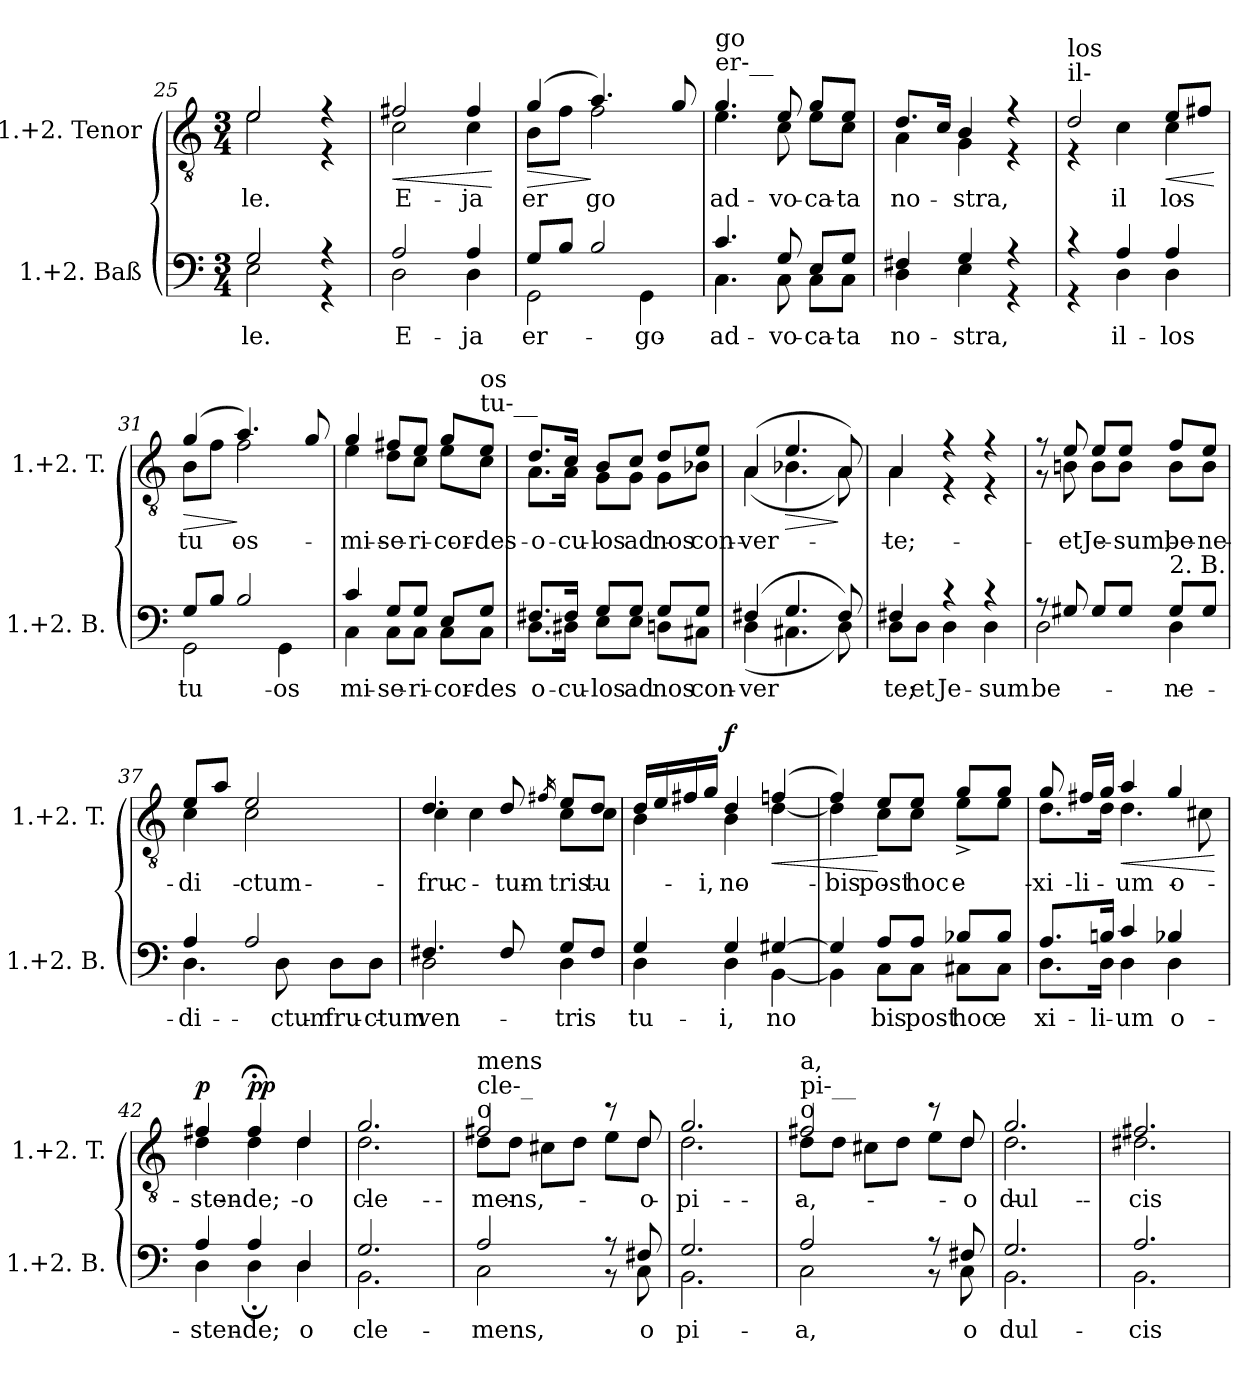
**kern	**text	**kern	**text	**dynam
*part2	*part2	*part1	*part1	*part1
*staff2	*staff2	*staff1	*staff1	*staff1
*I"1.+2. Baß	*	*I"1.+2. Tenor	*	*
*I'1.+2. B.	*	*I'1.+2. T.	*	*
*clefF4	*	*clefGv2	*	*
*k[]	*	*k[]	*	*
*M3/4	*	*M3/4	*	*
=25	=25	=25	=25	=25
*^	*	*	*	*
!	!	!LO:LY:b	!	!LO:LY:b	!
*	*	*	*^	*	*
2G/	2E\	-le.	2e/	2e\	le.	.
4r	4r	.	4r	4r	.	.
=26	=26	=26	=26	=26	=26	=26
!	!	!LO:LY:b	!	!	!LO:LY:b	!LO:HP:b
!	!	!	!	!	!	!LO:DY:n=1:b
!	!	!	!	!	!	!LO:DY:n=2:b
!	!	!	!	!	!	!LO:DY:n=3:b
!	!	!	!	!	!	!LO:DY:n=4:b
2A/	2D\	E-	2f#X/	2c\	E-	< p ff mf p
!	!	!LO:LY:b	!	!	!LO:LY:b	!
4A/	4D\	-ja	4f#/	4c\	-ja	.
*v	*v	*	*	*	*	*
*	*	*v	*v	*	*
.	.	.	.	[
=27	=27	=27	=27	=27
*^	*	*	*	*
!	!	!LO:LY:b	!	!LO:LY:b	!LO:HP:b
*	*	*	*^	*	*
8G/L	2GG\	er-	(>4g/	8B\L	er­	>
8B/J	.	.	.	8f\J	.	.
!	!	!	!	!	!LO:LY:b	!
2B/	.	.	4.a/)	2f\	go	]
!	!	!LO:LY:b	!	!	!	!
.	4GG\	-go	.	.	.	.
.	.	.	8g/	.	.	.
=28	=28	=28	=28	=28	=28	=28
!	!	!	!LO:TX:a:t=er-__	!	!	!
!	!	!	!LO:TX:a:t=go	!	!	!
!	!	!LO:LY:b	!	!	!LO:LY:b	!
4.c/	4.C\	ad-	4.g/	4.e\	ad-	.
!	!	!LO:LY:b	!	!	!LO:LY:b	!
8G/	8C\	-vo-	8e/	8c\	-vo-	.
!	!	!LO:LY:b	!	!	!LO:LY:b	!
8E/L	8C\L	-ca-	8g/L	8e\L	-ca-	.
!	!	!LO:LY:b	!	!	!LO:LY:b	!
8G/J	8C\J	-ta	8e/J	8c\J	-ta	.
=29	=29	=29	=29	=29	=29	=29
!	!	!LO:LY:b	!	!	!LO:LY:b	!
4F#X/	4D\	no-	8.d/L	4A\	no-	.
.	.	.	16c/Jk	.	.	.
!	!	!LO:LY:b	!	!	!LO:LY:b	!
4G/	4E\	-stra,	4B/	4G\	-stra,	.
4r	4r	.	4r	4r	.	.
=30	=30	=30	=30	=30	=30	=30
!	!	!	!LO:TX:a:t=il-	!	!	!
!	!	!	!LO:TX:a:t=los	!	!	!
4r	4r	.	2d/	4r	.	.
!	!	!LO:LY:b	!	!	!LO:LY:b	!
4A/	4D\	il-	.	4c\	il-	.
!	!	!LO:LY:b	!	!	!LO:LY:b	!LO:HP:b
4A/	4D\	-los	8e/L	4c\	-los	<
.	.	.	8f#X/J	.	.	.
*v	*v	*	*	*	*	*
*	*	*v	*v	*	*
.	.	.	.	[
!!LO:PB:g=z
=31	=31	=31	=31	=31
*^	*	*	*	*
!	!	!LO:LY:b	!	!LO:LY:b	!LO:HP:b
*	*	*	*^	*	*
8G/L	2GG\	tu-	(>4g/	8B\L	tu­	>
8B/J	.	.	.	8f\J	.	.
!	!	!	!	!	!LO:LY:b	!
2B/	.	.	4.a/)	2f\	os	]
!	!	!LO:LY:b	!	!	!	!
.	4GG\	-os	.	.	.	.
.	.	.	8g/	.	.	.
=32	=32	=32	=32	=32	=32	=32
!	!	!LO:LY:b	!	!	!LO:LY:b	!
4c/	4C\	mi-	4g/	4e\	mi-	.
!	!	!LO:LY:b	!	!	!LO:LY:b	!
8G/L	8C\L	-se-	8f#X/L	8d\L	-se-	.
!	!	!LO:LY:b	!	!	!LO:LY:b	!
8G/J	8C\J	-ri-	8e/J	8c\J	-ri-	.
!	!	!LO:LY:b	!	!	!LO:LY:b	!LO:DY:b
!	!	!	!	!	!	!LO:DY:n=1:b
!	!	!	!	!	!	!LO:DY:n=2:b
8E/L	8C\L	-cor-	8g/L	8e\L	-cor-	ff mf p
!	!	!	!LO:TX:a:t=tu-__	!	!	!
!	!	!	!LO:TX:a:t=os	!	!	!
!	!	!LO:LY:b	!	!	!LO:LY:b	!
8G/J	8C\J	-des	8e/J	8c\J	-des	.
=33	=33	=33	=33	=33	=33	=33
!	!	!LO:LY:b	!	!	!LO:LY:b	!
8.F#X/L	8.D\L	o-	8.d/L	8.A\L	o-	.
!	!	!LO:LY:b	!	!	!LO:LY:b	!
16F#/Jk	16D#X\Jk	-cu-	16c/Jk	16A\Jk	-cu-	.
!	!	!LO:LY:b	!	!	!LO:LY:b	!
8G/L	8E\L	-los	8B/L	8G\L	-los	.
!	!	!LO:LY:b	!	!	!LO:LY:b	!
8G/J	8E\J	ad	8c/J	8G\J	ad	.
!	!	!LO:LY:b	!	!	!LO:LY:b	!
8G/L	8Dn\L	nos	8d/L	8G\L	nos	.
!	!	!LO:LY:b	!	!	!LO:LY:b	!
8G/J	8C#X\J	con-	8e/J	8B-X\J	con-	.
=34	=34	=34	=34	=34	=34	=34
!	!	!LO:LY:b	!	!	!LO:LY:b	!
(>4F#X/	(<4D\	-ver­	(>4A/	(<4A\	-ver­	.
!	!	!	!	!	!	!LO:HP:b
4.G/	4.C#X\	.	4.e/	4.B-X\	.	>
8F#/)	8D\)	.	8A/)	8A\)	.	]
=35	=35	=35	=35	=35	=35	=35
!	!	!LO:LY:b	!	!	!LO:LY:b	!
4F#X/	8D\L	te;	4A/	4A\	te;	.
!	!	!LO:LY:b	!	!	!	!
.	8D\J	et	.	.	.	.
!	!	!LO:LY:b	!	!	!	!
4r	4D\	Je-	4r	4r	.	.
!	!	!LO:LY:b	!	!	!	!
4r	4D\	-sum	4r	4r	.	.
!!LO:LB:g=z	!!
=36	=36	=36	=36	=36	=36	=36
!	!	!LO:LY:b	!	!	!	!
8r	2D\	be-	8r	8r	.	.
!	!	!	!	!	!LO:LY:b	!
8G#X/	.	.	8e/	8Bn\	et	.
!	!	!	!	!	!LO:LY:b	!
8G#/L	.	.	8e/L	8B\L	Je-	.
!	!	!	!	!	!LO:LY:b	!
8G#/J	.	.	8e/J	8B\J	-sum,	.
!LO:TX:a:t=2. B.	!	!	!	!	!	!
!	!	!LO:LY:b	!	!	!LO:LY:b	!
8G#/L	4D\	-ne-	8f/L	8B\L	be-	.
!	!	!	!	!	!LO:LY:b	!
8G#/J	.	.	8e/J	8B\J	-ne-	.
=37	=37	=37	=37	=37	=37	=37
!	!	!LO:LY:b	!	!	!LO:LY:b	!
4A/	4.D\	-di-	8e/L	4c\	-di­	.
.	.	.	8a/J	.	.	.
!	!	!	!	!	!LO:LY:b	!
2A/	.	.	2e/	2c\	ctum	.
!	!	!LO:LY:b	!	!	!	!
.	8D\	-ctum	.	.	.	.
!	!	!LO:LY:b	!	!	!	!
.	8D\L	fru-	.	.	.	.
!	!	!LO:LY:b	!	!	!	!
.	8D\J	-ctum	.	.	.	.
=38	=38	=38	=38	=38	=38	=38
!	!	!LO:LY:b	!	!	!LO:LY:b	!
4.F#X/	2D\	ven-	4.d/	4c\	fruc-	.
.	.	.	.	4c\	.	.
!	!	!	!	!	!LO:LY:b	!
8F#/	.	.	8d/	.	-tum	.
.	.	.	16qf#X/	.	.	.
!	!	!LO:LY:b	!	!	!LO:LY:b	!
8G/L	4D\	-tris	8e/L	8c\L	-tris	.
!	!	!	!	!	!LO:LY:b	!
8F#/J	.	.	8d/J	8c\J	tu­	.
=39	=39	=39	=39	=39	=39	=39
!	!	!LO:LY:b	!	!	!	!
4G/	4D\	tu-	16d/LL	4B\	.	.
.	.	.	16e/	.	.	.
.	.	.	16f#X/	.	.	.
!	!	!	!	!	!LO:LY:b	!
.	.	.	16g/JJ	.	i,	.
!	!	!LO:LY:b	!	!	!LO:LY:b	!LO:DY:b
4G/	4D\	-i,	4d/	4B\	no­	f
!	!	!LO:LY:b	!	!	!	!LO:HP:b
[4G#X/	[4BB\	no­	(>4fn/	[4d\	.	<
!!LO:LB:g=z	!!
=40	=40	=40	=40	=40	=40	=40
!	!	!	!	!	!LO:LY:b	!
4G#/]	4BB\]	.	4f/)	4d\]	bis	.
!	!	!LO:LY:b	!	!	!LO:LY:b	!
8A/L	8C\L	bis	8e/L	8c\L	post	[
!	!	!LO:LY:b	!	!	!LO:LY:b	!
8A/J	8C\J	post	8e/J	8c\J	hoc	.
!	!	!LO:LY:b	!	!	!LO:LY:b	!
8B-X/L	8C#X\L	hoc	8g/L	8e^\L	e­	.
!	!	!LO:LY:b	!	!	!	!
8B-/J	8C#\J	e­	8g/J	8e\J	.	.
!!LO:LB:g=z	!!
=41	=41	=41	=41	=41	=41	=41
!	!	!LO:LY:b	!	!	!LO:LY:b	!
8.A/L	8.D\L	xi-	8g/	8.d\L	­xi-	.
!	!	!	!	!	!LO:LY:b	!
.	.	.	16f#X/LL	.	-li­	.
!	!	!LO:LY:b	!	!	!	!
16Bn/Jk	16D\Jk	-li-	16g/JJ	16d\Jk	.	.
!	!	!LO:LY:b	!	!	!LO:LY:b	!LO:HP:b
4c/	4D\	-um	4a/	4.d\	um	<
!	!	!LO:LY:b	!	!	!LO:LY:b	!
4B-X/	4D\	o-	4g/	.	o-	.
.	.	.	.	8c#X\	.	.
*v	*v	*	*	*	*	*
*	*	*v	*v	*	*
.	.	.	.	[
=42	=42	=42	=42	=42
*^	*	*	*	*
!	!	!LO:LY:b	!	!LO:LY:b	!LO:DY:b
*	*	*	*^	*	*
4A/	4D\	-sten-	4f#X/	4d\	-sten-	p
!	!	!LO:LY:b	!	!	!LO:LY:b	!LO:DY:b
4A/	4D;\	-de;	4f#;</	4d\	-de;	pp
!	!	!LO:LY:b	!	!	!LO:LY:b	!
4D/	4D\	o	4d/	4d\	o	.
=43	=43	=43	=43	=43	=43	=43
!	!	!LO:LY:b	!	!	!LO:LY:b	!
2.G/	2.BB\	cle-	2.g/	2.d\	cle-	.
=44	=44	=44	=44	=44	=44	=44
!	!	!	!LO:TX:a:t=o	!	!	!
!	!	!	!LO:TX:a:t=cle-_	!	!	!
!	!	!	!LO:TX:a:t=mens	!	!	!
!	!	!LO:LY:b	!	!	!LO:LY:b	!
2A/	2C\	-mens,	2f#X/	8d\L	-mens,	.
.	.	.	.	8d\J	.	.
.	.	.	.	8c#X\L	.	.
.	.	.	.	8d\J	.	.
8r	8r	.	8r	8e\L	.	.
!	!	!LO:LY:b	!	!	!LO:LY:b	!
8F#X/	8C\	o	8d/	8d\J	o	.
=45	=45	=45	=45	=45	=45	=45
!	!	!LO:LY:b	!	!	!LO:LY:b	!
2.G/	2.BB\	pi-	2.g/	2.d\	pi-	.
=46	=46	=46	=46	=46	=46	=46
!	!	!	!LO:TX:a:t=o	!	!	!
!	!	!	!LO:TX:a:t=pi-__	!	!	!
!	!	!	!LO:TX:a:t=a,	!	!	!
!	!	!LO:LY:b	!	!	!LO:LY:b	!
2A/	2C\	-a,	2f#X/	8d\L	-a,	.
.	.	.	.	8d\J	.	.
.	.	.	.	8c#X\L	.	.
.	.	.	.	8d\J	.	.
8r	8r	.	8r	8e\L	.	.
!	!	!LO:LY:b	!	!	!LO:LY:b	!
8F#X/	8C\	o	8d/	8d\J	o	.
!!LO:PB:g=z	!!
=47	=47	=47	=47	=47	=47	=47
!	!	!LO:LY:b	!	!	!LO:LY:b	!
2.G/	2.BB\	dul-	2.g/	2.d\	dul-	.
=48	=48	=48	=48	=48	=48	=48
!	!	!LO:LY:b	!	!	!LO:LY:b	!
2.A/	2.BB\	-cis	2.f#X/	2.d#X\	-cis	.
*v	*v	*	*	*	*	*
*	*	*v	*v	*	*
=	=	=	=	=
*-	*-	*-	*-	*-
